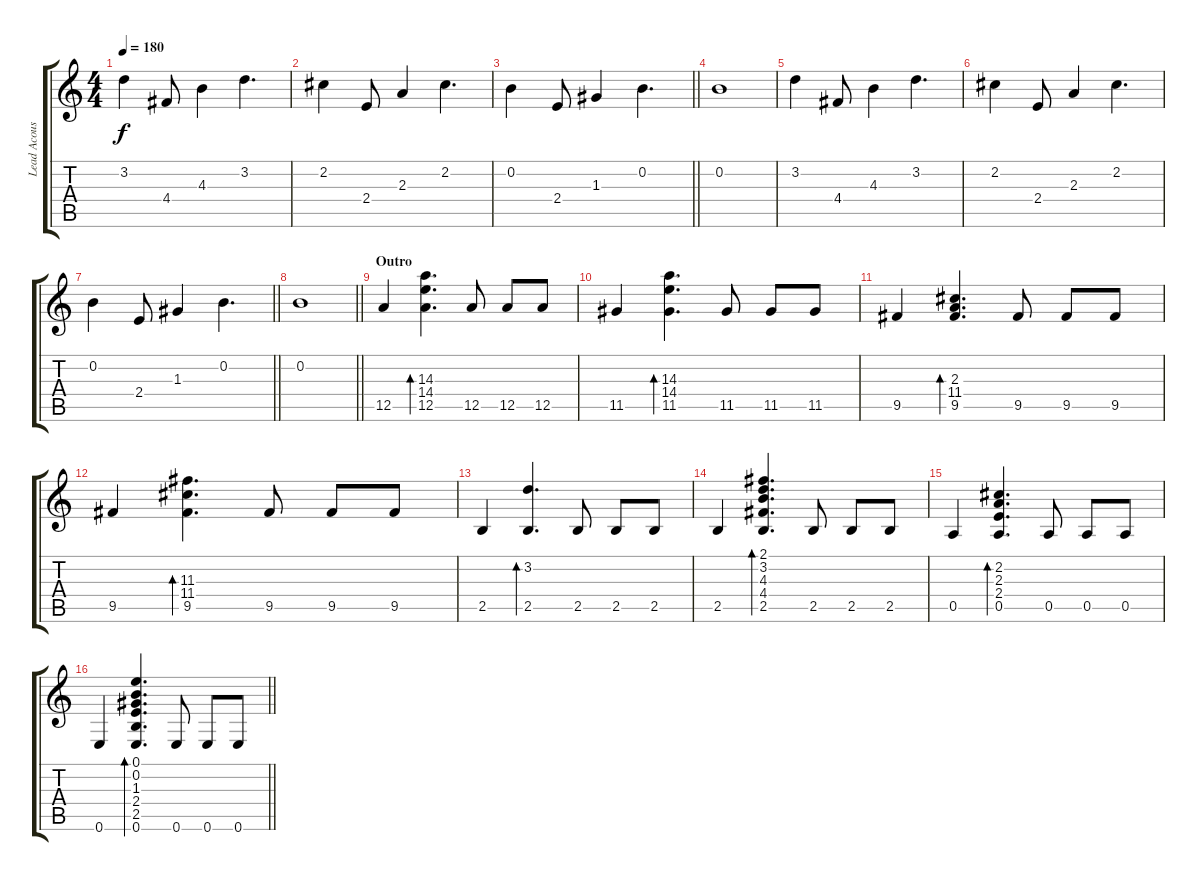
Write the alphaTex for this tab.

\track ("Lead Acoustic Guitar" "Lead Acous") {instrument acousticguitarsteel}
\staff {score tabs}
\tuning (E4 B3 G3 D3 A2 E2) {hide}
\ts (4 4)
\tempo 180
\clef g2
\ks c
3.2.4{dy f} 4.4.8 4.3.4 3.2.4{d} |
2.2.4 2.4.8 2.3.4 2.2.4{d} |
\barLineRight lightlight
0.2.4 2.4.8 1.3.4 0.2.4{d} |
0.2.1 |
3.2.4 4.4.8 4.3.4 3.2.4{d} |
2.2.4 2.4.8 2.3.4 2.2.4{d} |
\barLineRight lightlight
0.2.4 2.4.8 1.3.4 0.2.4{d} |
\barLineRight lightlight
0.2.1 |
\section ("" "Outro")
12.5.4{volume 15} (14.3 14.4 12.5).4{d bd 60} 12.5.8 12.5.8 12.5.8 |
11.5.4{volume 14} (14.3 14.4 11.5).4{d bd 60} 11.5.8 11.5.8 11.5.8 |
9.5.4 (2.3 11.4 9.5).4{d bd 60} 9.5.8 9.5.8 9.5.8 |
9.5.4{volume 13} (11.3 11.4 9.5).4{d bd 60} 9.5.8 9.5.8 9.5.8 |
2.5.4 (3.2 2.5).4{d bd 60} 2.5.8 2.5.8 2.5.8 |
2.5.4{volume 12} (2.1 3.2 4.3 4.4 2.5).4{d bd 60} 2.5.8 2.5.8 2.5.8 |
0.5.4 (2.2 2.3 2.4 0.5).4{d bd 60} 0.5.8 0.5.8 0.5.8 |
\barLineRight lightlight
0.6.4{volume 11} (0.1 0.2 1.3 2.4 2.5 0.6).4{d bd 60} 0.6.8 0.6.8 0.6.8
